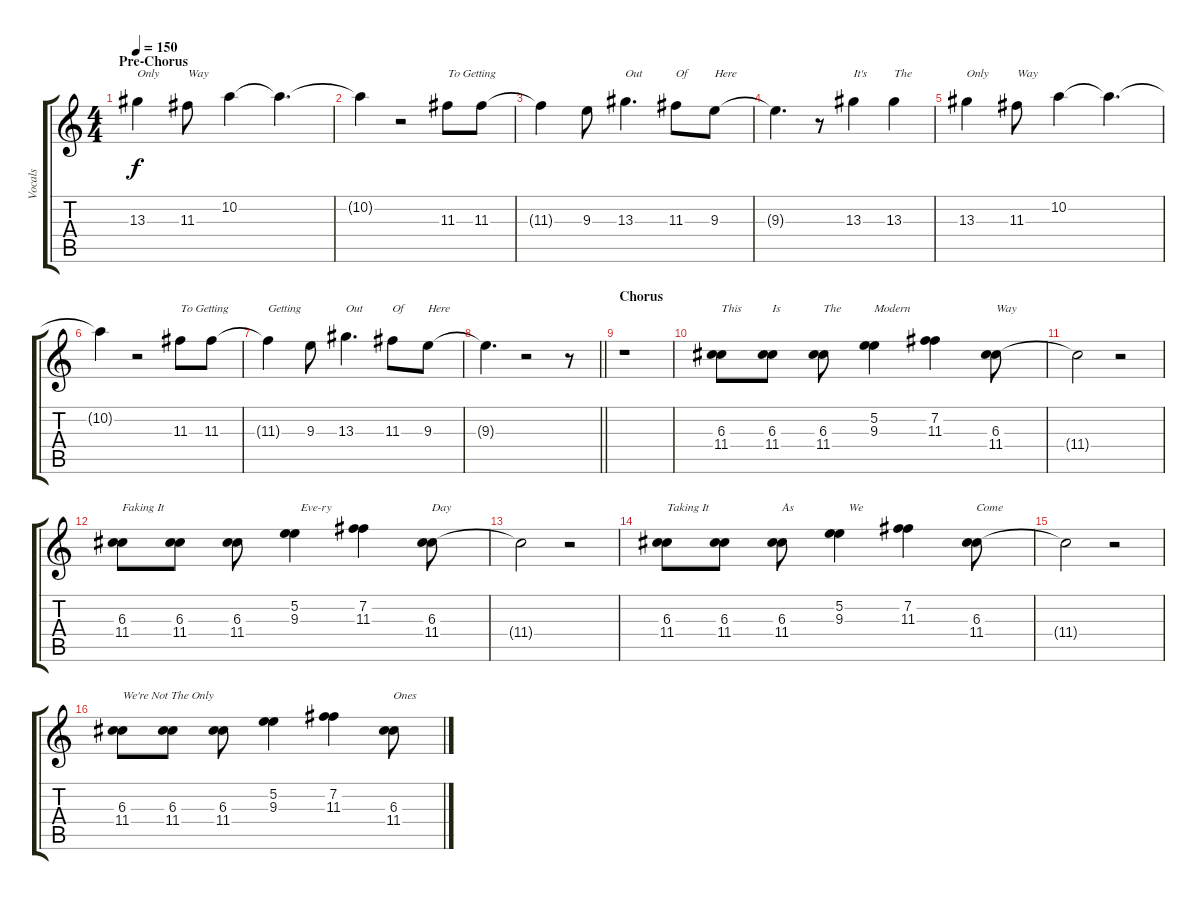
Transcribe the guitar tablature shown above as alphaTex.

\track ("Vocals" "Vocals") {instrument fretlessbass}
\staff {score tabs}
\tuning (E4 B3 G3 D3 A2 E2) {hide}
\ts (4 4)
\section ("" "Pre-Chorus")
\tempo 150
\clef g2
\ks c
13.3.4{txt "Only" dy f} 11.3.8{txt "Way"} 10.2.4 10.2{t}.4{d} |
10.2{t}.4 r.2 11.3.8{txt "To Getting"} 11.3.8 |
11.3{t}.4 9.3.8 13.3.4{d txt "Out"} 11.3.8{txt "Of"} 9.3.8{txt "Here"} |
9.3{t}.4{d} r.8 13.3.4{txt "It's"} 13.3.4{txt "The"} |
13.3.4{txt "Only"} 11.3.8{txt "Way"} 10.2.4 10.2{t}.4{d} |
10.2{t}.4 r.2 11.3.8{txt "To Getting"} 11.3.8 |
11.3{t}.4{txt "Getting"} 9.3.8 13.3.4{d txt "Out"} 11.3.8{txt "Of"} 9.3.8{txt "Here"} |
\barLineRight lightlight
9.3{t}.4{d} r.2 r.8 |
\section ("" "Chorus")
r.1 |
(6.3 11.4).8{txt "This"} (6.3 11.4).8{txt "Is"} (6.3 11.4).8{txt "The"} (5.2 9.3).4{txt "Modern"} (7.2 11.3).4 (6.3 11.4).8{txt "Way"} |
11.4{t}.2 r.2 |
(6.3 11.4).8{txt "Faking It"} (6.3 11.4).8 (6.3 11.4).8 (5.2 9.3).4{txt "  Eve-ry"} (7.2 11.3).4 (6.3 11.4).8{txt "Day"} |
11.4{t}.2 r.2 |
(6.3 11.4).8{txt "Taking It"} (6.3 11.4).8 (6.3 11.4).8{txt "As"} (5.2 9.3).4{txt "   We "} (7.2 11.3).4 (6.3 11.4).8{txt "Come"} |
11.4{t}.2 r.2 |
(6.3 11.4).8{txt "We're Not The Only"} (6.3 11.4).8 (6.3 11.4).8 (5.2 9.3).4 (7.2 11.3).4 (6.3 11.4).8{txt "Ones"}
